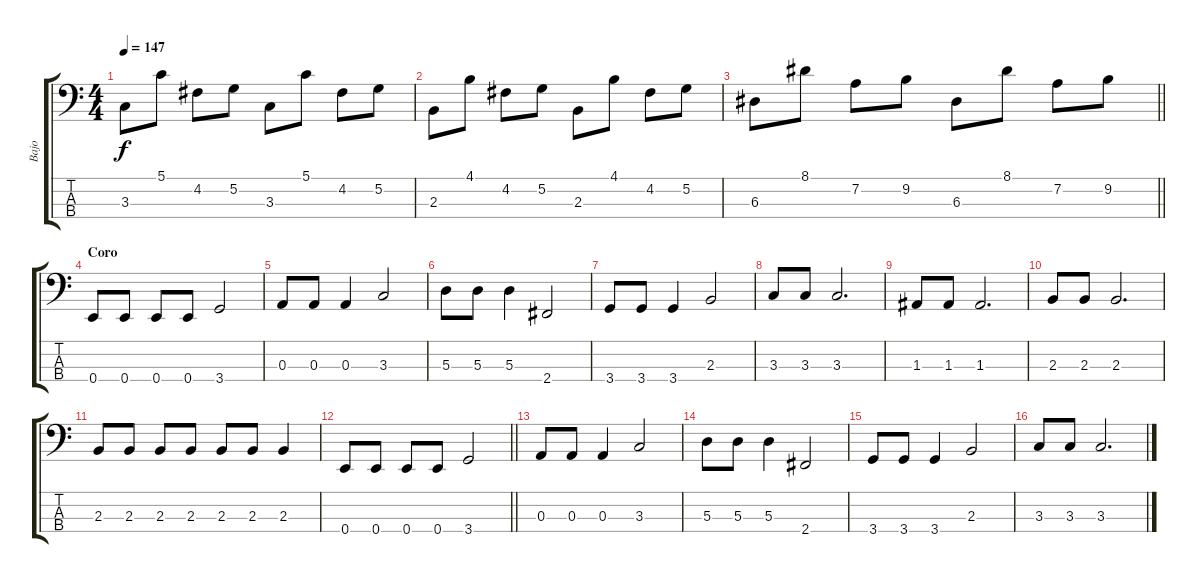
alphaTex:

\track ("Bajo" "Bajo") {instrument electricbassfinger}
\staff {score tabs}
\tuning (G2 D2 A1 E1) {hide}
\ts (4 4)
\tempo 147
\clef f4
\ks c
3.3.8{dy f} 5.1.8 4.2.8 5.2.8 3.3.8 5.1.8 4.2.8 5.2.8 |
2.3.8 4.1.8 4.2.8 5.2.8 2.3.8 4.1.8 4.2.8 5.2.8 |
\barLineRight lightlight
6.3.8 8.1.8 7.2.8 9.2.8 6.3.8 8.1.8 7.2.8 9.2.8 |
\section ("" "Coro")
0.4.8{instrument electricbassfinger} 0.4.8 0.4.8 0.4.8 3.4.2 |
0.3.8 0.3.8 0.3.4 3.3.2 |
5.3.8 5.3.8 5.3.4 2.4.2 |
3.4.8 3.4.8 3.4.4 2.3.2 |
3.3.8 3.3.8 3.3.2{d} |
1.3.8 1.3.8 1.3.2{d} |
2.3.8 2.3.8 2.3.2{d} |
2.3.8 2.3.8 2.3.8 2.3.8 2.3.8 2.3.8 2.3.4 |
\barLineRight lightlight
0.4.8{instrument electricbassfinger} 0.4.8 0.4.8 0.4.8 3.4.2 |
0.3.8 0.3.8 0.3.4 3.3.2 |
5.3.8 5.3.8 5.3.4 2.4.2 |
3.4.8 3.4.8 3.4.4 2.3.2 |
3.3.8 3.3.8 3.3.2{d}
